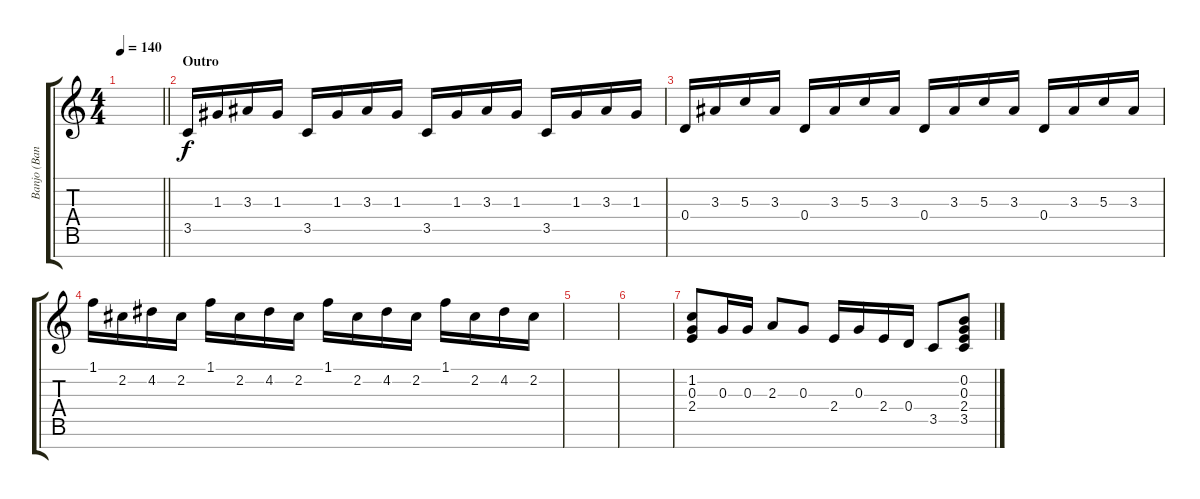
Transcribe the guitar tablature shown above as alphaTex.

\track ("Banjo (Banjo)" "Banjo (Ban") {instrument banjo}
\staff {score tabs}
\tuning (E4 B3 G3 D3 A2 E2 B1) {hide}
\displaytranspose 12
\ts (4 4)
\tempo 140
\clef g2
\barLineRight lightlight
\ks c
|
\section ("" "Outro")
3.5.16 1.3.16 3.3.16 1.3.16 3.5.16 1.3.16 3.3.16 1.3.16 3.5.16 1.3.16 3.3.16 1.3.16 3.5.16 1.3.16 3.3.16 1.3.16 |
0.4.16 3.3.16 5.3.16 3.3.16 0.4.16 3.3.16 5.3.16 3.3.16 0.4.16 3.3.16 5.3.16 3.3.16 0.4.16 3.3.16 5.3.16 3.3.16 |
1.1.16 2.2.16 4.2.16 2.2.16 1.1.16 2.2.16 4.2.16 2.2.16 1.1.16 2.2.16 4.2.16 2.2.16 1.1.16 2.2.16 4.2.16 2.2.16 |
|
|
(1.2 0.3 2.4).8 0.3.16 0.3.16 2.3.8 0.3.8 2.4.16 0.3.16 2.4.16 0.4.16 3.5.8 (0.2 0.3 2.4 3.5).8
